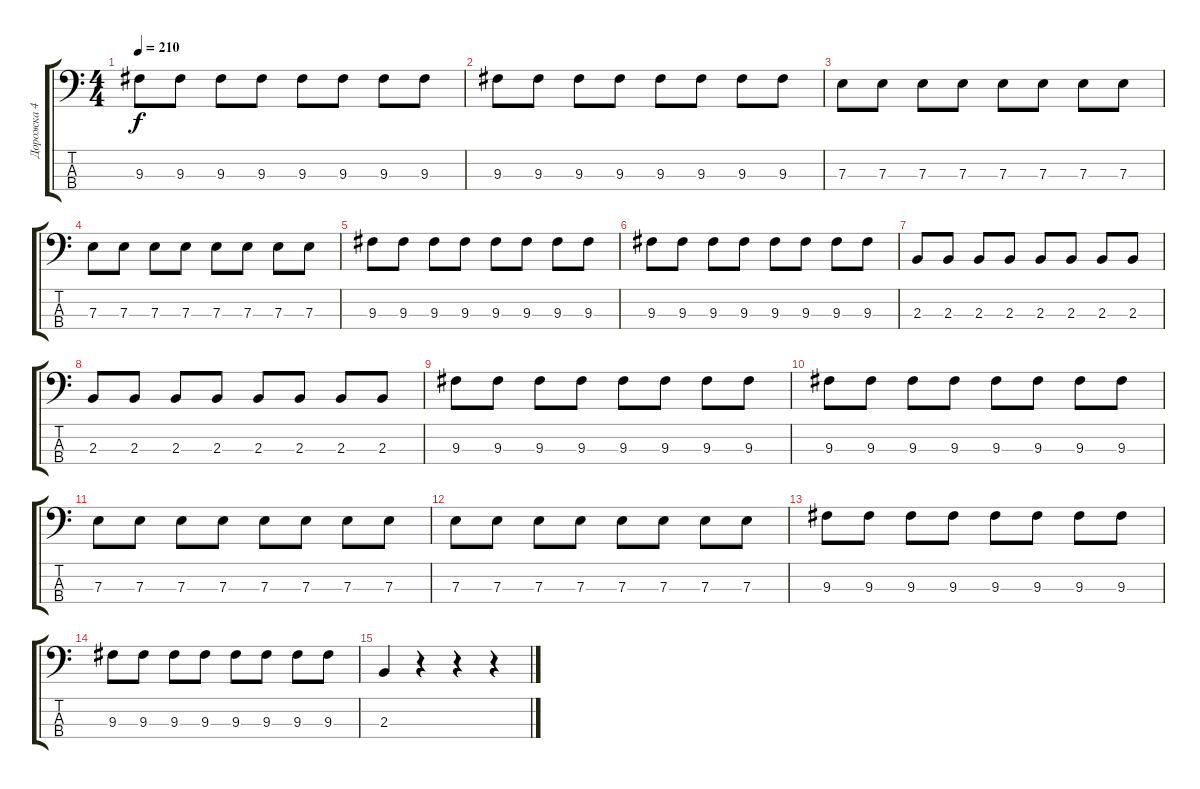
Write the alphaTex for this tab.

\track ("Дорожка 4" "Дорожка 4") {instrument electricbasspick}
\staff {score tabs}
\tuning (G2 D2 A1 E1) {hide}
\ts (4 4)
\tempo 210
\clef f4
\ks c
9.3.8{dy f} 9.3.8 9.3.8 9.3.8 9.3.8 9.3.8 9.3.8 9.3.8 |
9.3.8 9.3.8 9.3.8 9.3.8 9.3.8 9.3.8 9.3.8 9.3.8 |
7.3.8 7.3.8 7.3.8 7.3.8 7.3.8 7.3.8 7.3.8 7.3.8 |
7.3.8 7.3.8 7.3.8 7.3.8 7.3.8 7.3.8 7.3.8 7.3.8 |
9.3.8 9.3.8 9.3.8 9.3.8 9.3.8 9.3.8 9.3.8 9.3.8 |
9.3.8 9.3.8 9.3.8 9.3.8 9.3.8 9.3.8 9.3.8 9.3.8 |
2.3.8 2.3.8 2.3.8 2.3.8 2.3.8 2.3.8 2.3.8 2.3.8 |
2.3.8 2.3.8 2.3.8 2.3.8 2.3.8 2.3.8 2.3.8 2.3.8 |
9.3.8 9.3.8 9.3.8 9.3.8 9.3.8 9.3.8 9.3.8 9.3.8 |
9.3.8 9.3.8 9.3.8 9.3.8 9.3.8 9.3.8 9.3.8 9.3.8 |
7.3.8 7.3.8 7.3.8 7.3.8 7.3.8 7.3.8 7.3.8 7.3.8 |
7.3.8 7.3.8 7.3.8 7.3.8 7.3.8 7.3.8 7.3.8 7.3.8 |
9.3.8 9.3.8 9.3.8 9.3.8 9.3.8 9.3.8 9.3.8 9.3.8 |
9.3.8 9.3.8 9.3.8 9.3.8 9.3.8 9.3.8 9.3.8 9.3.8 |
2.3.4 r.4 r.4 r.4
